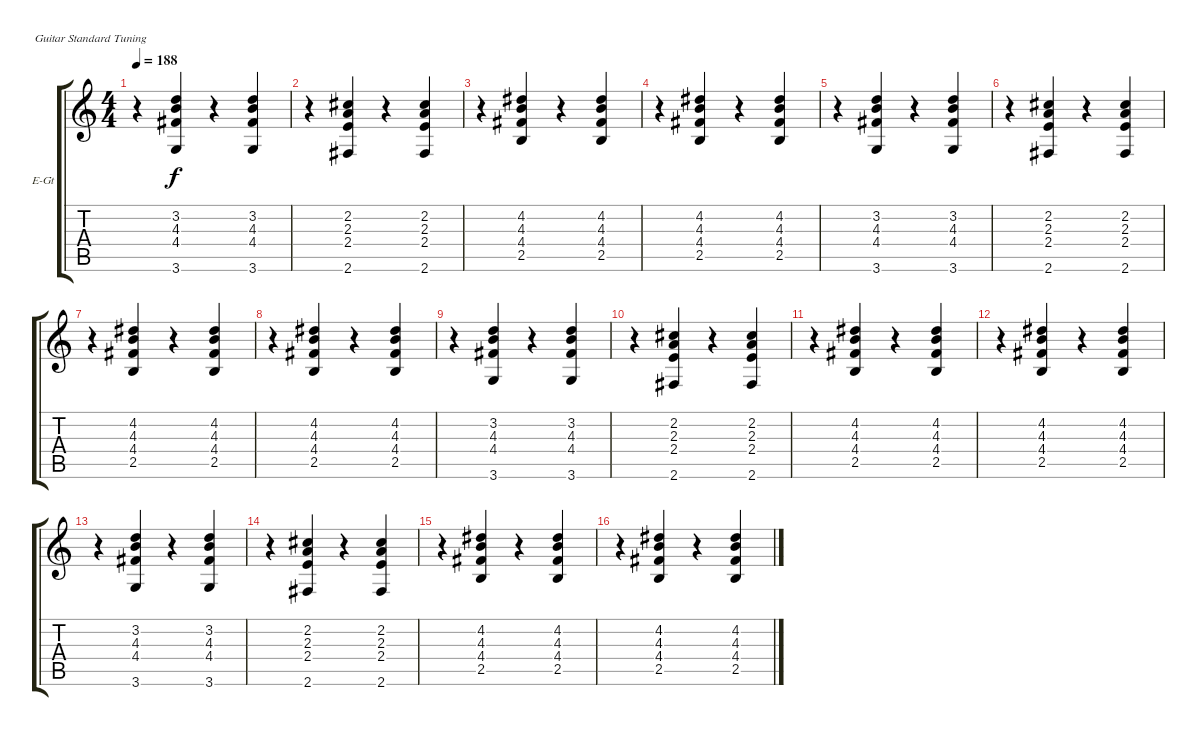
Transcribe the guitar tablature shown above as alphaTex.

\defaultSystemsLayout 4
\bracketExtendMode groupsimilarinstruments
\firstSystemTrackNameOrientation horizontal
\otherSystemsTrackNameOrientation horizontal
\track ("Electric Guitar" "E-Gt") {instrument electricguitarclean}
\staff {score tabs}
\tuning (E4 B3 G3 D3 A2 E2)
\ts (4 4)
\tempo 188
\clef g2
\ks c
r.4{dy f} (4.4 4.3 3.2 3.6).4 r.4 (4.4 4.3 3.2 3.6).4 |
r.4 (2.6 2.4 2.3 2.2).4 r.4 (2.6 2.4 2.3 2.2).4 |
r.4 (4.3 4.2 4.4 2.5).4 r.4 (4.3 4.2 4.4 2.5).4 |
r.4 (4.3 4.2 4.4 2.5).4 r.4 (4.3 4.2 4.4 2.5).4 |
r.4 (4.4 4.3 3.2 3.6).4 r.4 (4.4 4.3 3.2 3.6).4 |
r.4 (2.6 2.4 2.3 2.2).4 r.4 (2.6 2.4 2.3 2.2).4 |
r.4 (4.3 4.2 4.4 2.5).4 r.4 (4.3 4.2 4.4 2.5).4 |
r.4 (4.3 4.2 4.4 2.5).4 r.4 (4.3 4.2 4.4 2.5).4 |
r.4 (4.4 4.3 3.2 3.6).4 r.4 (4.4 4.3 3.2 3.6).4 |
r.4 (2.6 2.4 2.3 2.2).4 r.4 (2.6 2.4 2.3 2.2).4 |
r.4 (4.3 4.2 4.4 2.5).4 r.4 (4.3 4.2 4.4 2.5).4 |
r.4 (4.3 4.2 4.4 2.5).4 r.4 (4.3 4.2 4.4 2.5).4 |
r.4 (4.4 4.3 3.2 3.6).4 r.4 (4.4 4.3 3.2 3.6).4 |
r.4 (2.6 2.4 2.3 2.2).4 r.4 (2.6 2.4 2.3 2.2).4 |
r.4 (4.3 4.2 4.4 2.5).4 r.4 (4.3 4.2 4.4 2.5).4 |
r.4 (4.3 4.2 4.4 2.5).4 r.4 (4.3 4.2 4.4 2.5).4
